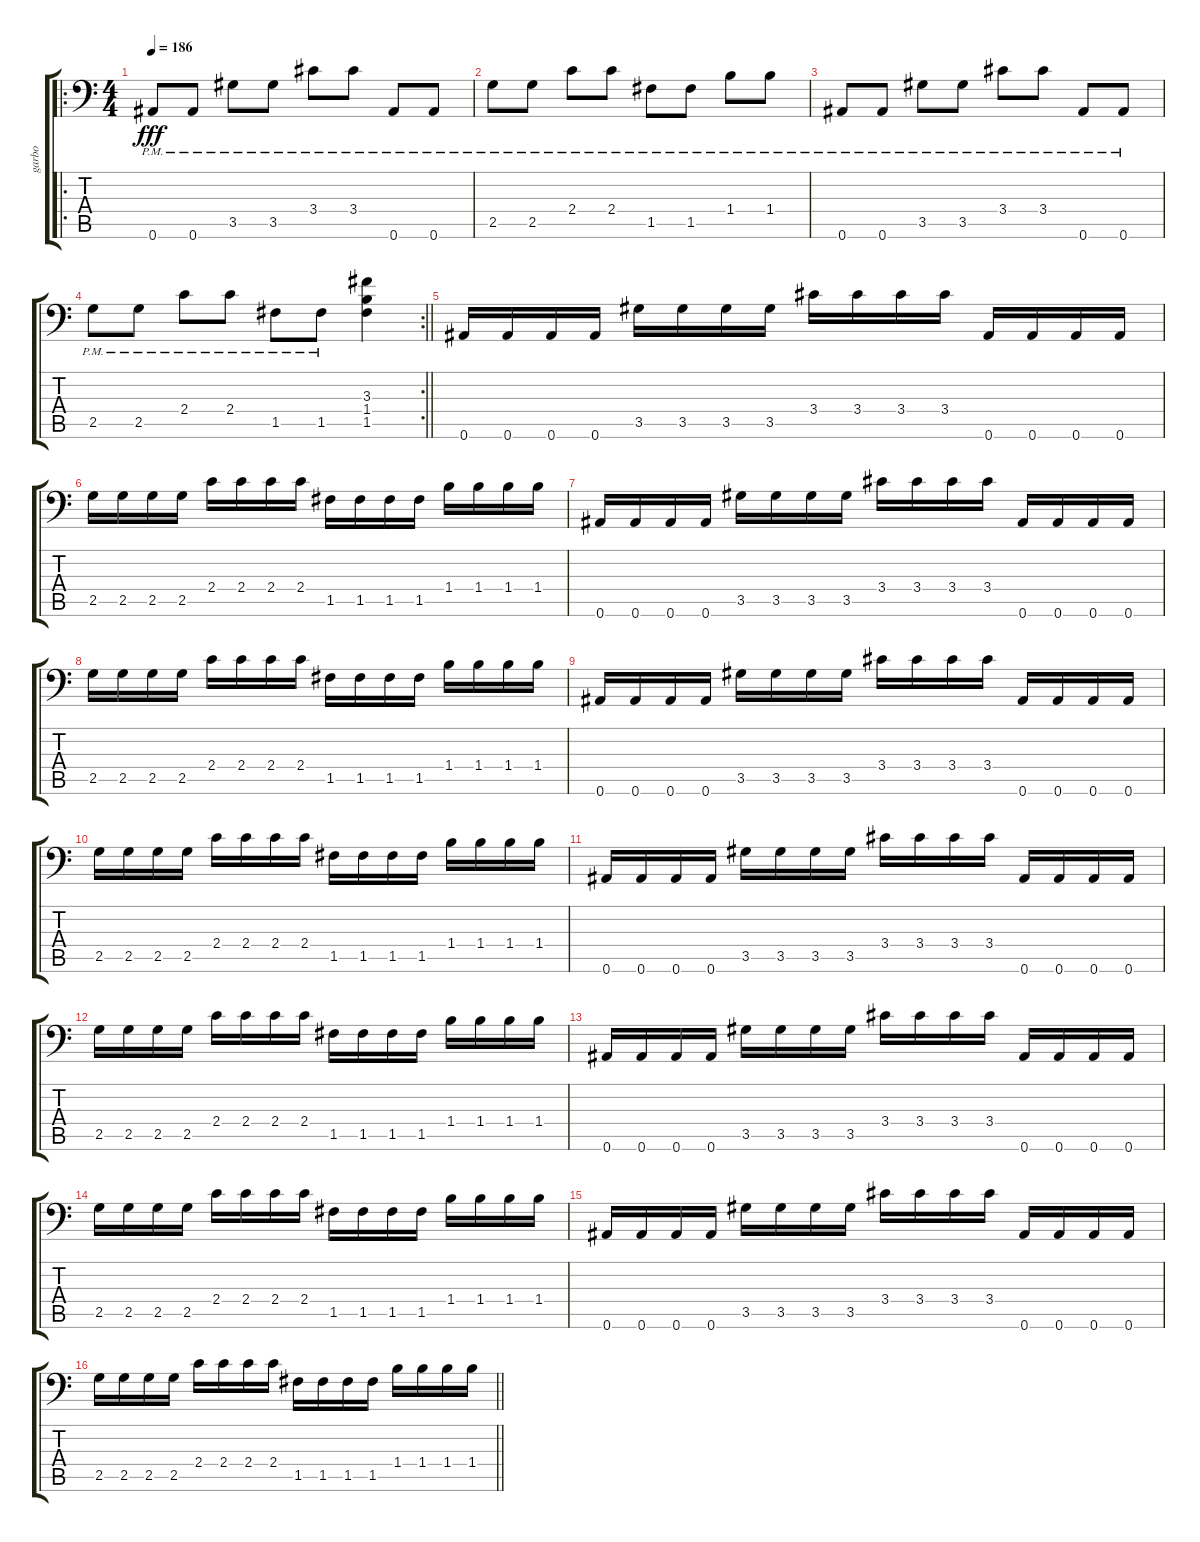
\track ("garbo" "garbo") {instrument distortionguitar}
\staff {score tabs}
\tuning (C4 G3 Eb3 Bb2 F2 Bb1) {hide}
\ro
\ts (4 4)
\tempo 186
\clef f4
\ks c
0.6{pm}.8{dy fff} 0.6{pm}.8 3.5{pm}.8 3.5{pm}.8 3.4{pm}.8 3.4{pm}.8 0.6{pm}.8 0.6{pm}.8 |
2.5{pm}.8 2.5{pm}.8 2.4{pm}.8 2.4{pm}.8 1.5{pm}.8 1.5{pm}.8 1.4{pm}.8 1.4{pm}.8 |
0.6{pm}.8 0.6{pm}.8 3.5{pm}.8 3.5{pm}.8 3.4{pm}.8 3.4{pm}.8 0.6{pm}.8 0.6{pm}.8 |
\rc 2
\barLineRight lightlight
2.5{pm}.8 2.5{pm}.8 2.4{pm}.8 2.4{pm}.8 1.5{pm}.8 1.5{pm}.8 (3.3 1.4 1.5).4 |
0.6.16 0.6.16 0.6.16 0.6.16 3.5.16 3.5.16 3.5.16 3.5.16 3.4.16 3.4.16 3.4.16 3.4.16 0.6.16 0.6.16 0.6.16 0.6.16 |
2.5.16 2.5.16 2.5.16 2.5.16 2.4.16 2.4.16 2.4.16 2.4.16 1.5.16 1.5.16 1.5.16 1.5.16 1.4.16 1.4.16 1.4.16 1.4.16 |
0.6.16 0.6.16 0.6.16 0.6.16 3.5.16 3.5.16 3.5.16 3.5.16 3.4.16 3.4.16 3.4.16 3.4.16 0.6.16 0.6.16 0.6.16 0.6.16 |
2.5.16 2.5.16 2.5.16 2.5.16 2.4.16 2.4.16 2.4.16 2.4.16 1.5.16 1.5.16 1.5.16 1.5.16 1.4.16 1.4.16 1.4.16 1.4.16 |
0.6.16 0.6.16 0.6.16 0.6.16 3.5.16 3.5.16 3.5.16 3.5.16 3.4.16 3.4.16 3.4.16 3.4.16 0.6.16 0.6.16 0.6.16 0.6.16 |
2.5.16 2.5.16 2.5.16 2.5.16 2.4.16 2.4.16 2.4.16 2.4.16 1.5.16 1.5.16 1.5.16 1.5.16 1.4.16 1.4.16 1.4.16 1.4.16 |
0.6.16 0.6.16 0.6.16 0.6.16 3.5.16 3.5.16 3.5.16 3.5.16 3.4.16 3.4.16 3.4.16 3.4.16 0.6.16 0.6.16 0.6.16 0.6.16 |
2.5.16 2.5.16 2.5.16 2.5.16 2.4.16 2.4.16 2.4.16 2.4.16 1.5.16 1.5.16 1.5.16 1.5.16 1.4.16 1.4.16 1.4.16 1.4.16 |
0.6.16 0.6.16 0.6.16 0.6.16 3.5.16 3.5.16 3.5.16 3.5.16 3.4.16 3.4.16 3.4.16 3.4.16 0.6.16 0.6.16 0.6.16 0.6.16 |
2.5.16 2.5.16 2.5.16 2.5.16 2.4.16 2.4.16 2.4.16 2.4.16 1.5.16 1.5.16 1.5.16 1.5.16 1.4.16 1.4.16 1.4.16 1.4.16 |
0.6.16 0.6.16 0.6.16 0.6.16 3.5.16 3.5.16 3.5.16 3.5.16 3.4.16 3.4.16 3.4.16 3.4.16 0.6.16 0.6.16 0.6.16 0.6.16 |
\barLineRight lightlight
2.5.16 2.5.16 2.5.16 2.5.16 2.4.16 2.4.16 2.4.16 2.4.16 1.5.16 1.5.16 1.5.16 1.5.16 1.4.16 1.4.16 1.4.16 1.4.16
